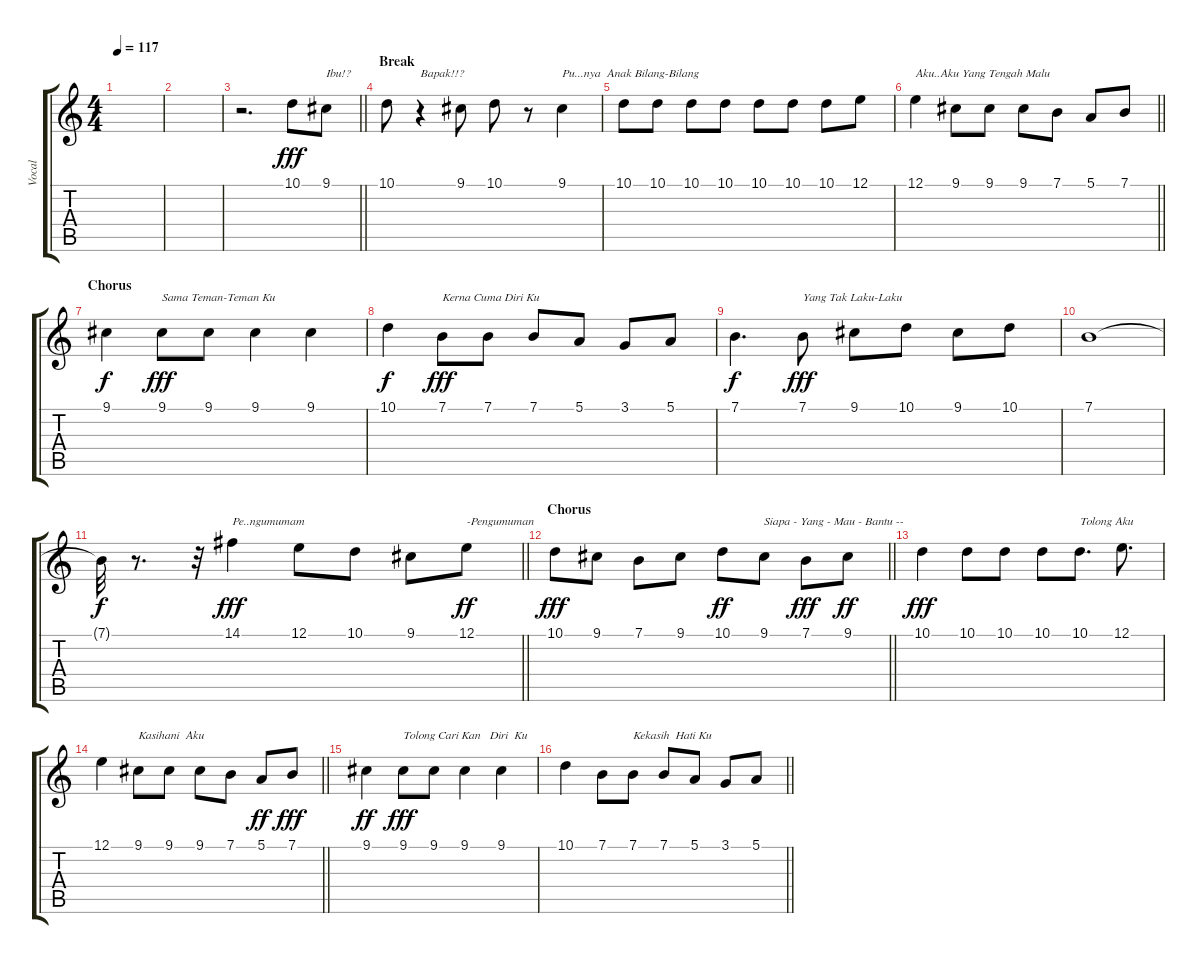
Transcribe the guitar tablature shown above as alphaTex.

\track ("Vocal" "Vocal") {instrument viola}
\staff {score tabs}
\tuning (E4 B3 G3 D3 A2 E2) {hide}
\ts (4 4)
\tempo 117
\clef g2
\ks c
|
|
\barLineRight lightlight
r.2{d instrument viola} 10.1.8{dy fff} 9.1.8{txt "Ibu!?"} |
\section ("" "Break")
10.1.8 r.4{txt "Bapak!!?"} 9.1.8 10.1.8 r.8 9.1.4{txt "Pu...nya  Anak Bilang-Bilang"} |
10.1.8 10.1.8 10.1.8 10.1.8 10.1.8 10.1.8 10.1.8 12.1.8 |
\barLineRight lightlight
12.1.4{txt "Aku..Aku Yang Tengah Malu"} 9.1.8 9.1.8 9.1.8 7.1.8 5.1.8 7.1.8 |
\section ("" "Chorus")
9.1.4{dy f} 9.1.8{txt "Sama Teman-Teman Ku" dy fff} 9.1.8 9.1.4 9.1.4 |
10.1.4{dy f} 7.1.8{txt "Kerna Cuma Diri Ku" dy fff} 7.1.8 7.1.8 5.1.8 3.1.8 5.1.8 |
7.1.4{d dy f} 7.1.8{txt "Yang Tak Laku-Laku" dy fff} 9.1.8 10.1.8 9.1.8 10.1.8 |
7.1.1 |
\barLineRight lightlight
7.1{t}.32{dy f} r.8{d} r.32 14.1.4{txt "Pe..ngumumam" dy fff} 12.1.8 10.1.8 9.1.8 12.1.8{txt "-Pengumuman" dy ff} |
\section ("" "Chorus")
\barLineRight lightlight
10.1.8{dy fff} 9.1.8 7.1.8 9.1.8 10.1.8{dy ff} 9.1.8{txt "Siapa - Yang - Mau - Bantu --"} 7.1.8{dy fff} 9.1.8{dy ff} |
10.1.4{dy fff} 10.1.8 10.1.8 10.1.8 10.1.8{d txt "Tolong Aku"} 12.1.8{d} |
\barLineRight lightlight
12.1.4 9.1.8{txt "Kasihani  Aku"} 9.1.8 9.1.8 7.1.8 5.1.8{dy ff} 7.1.8{dy fff} |
9.1.4{dy ff} 9.1.8{txt "Tolong Cari Kan   Diri  Ku" dy fff} 9.1.8 9.1.4 9.1.4 |
\barLineRight lightlight
10.1.4 7.1.8 7.1.8{txt "Kekasih  Hati Ku"} 7.1.8 5.1.8 3.1.8 5.1.8
